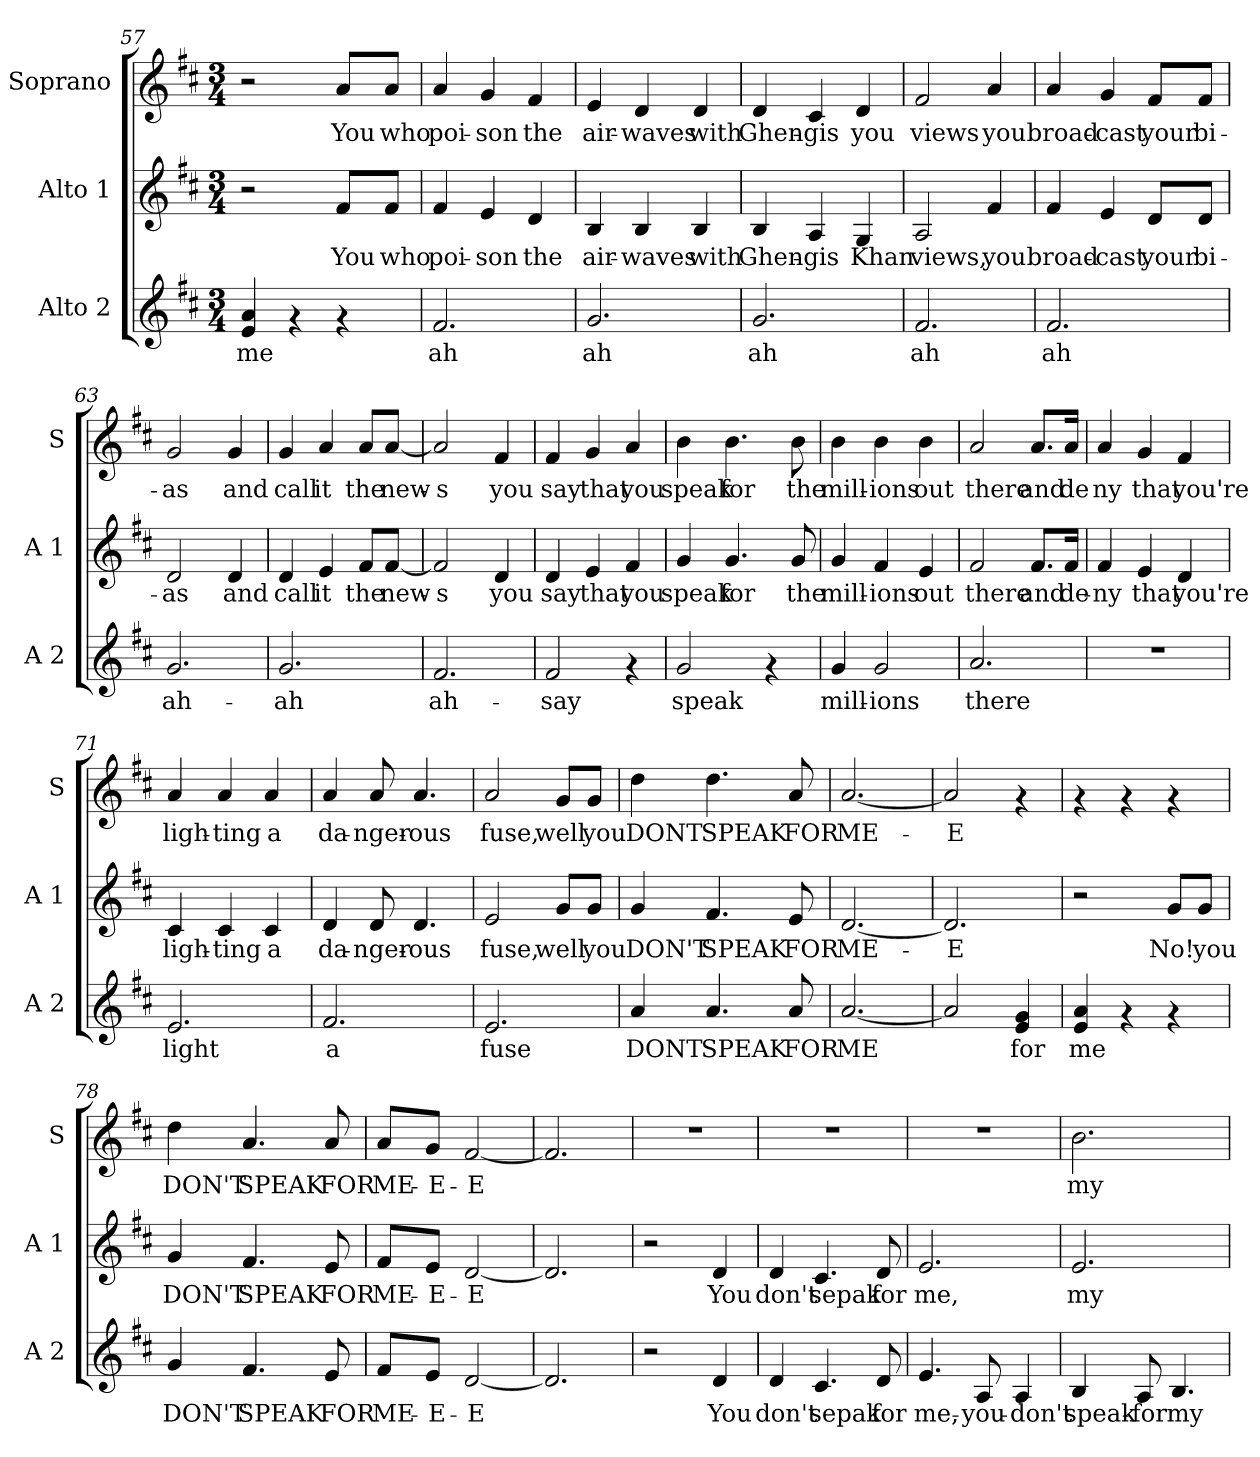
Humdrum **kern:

**kern	**text	**kern	**text	**kern	**text
*part3	*part3	*part2	*part2	*part1	*part1
*staff3	*staff3	*staff2	*staff2	*staff1	*staff1
*I"Alto 2	*	*I"Alto 1	*	*I"Soprano	*
*I'A 2	*	*I'A 1	*	*I'S	*
*clefG2	*	*clefG2	*	*clefG2	*
*k[f#c#]	*	*k[f#c#]	*	*k[f#c#]	*
*D:	*	*D:	*	*D:	*
*M3/4	*	*M3/4	*	*M3/4	*
=57	=57	=57	=57	=57	=57
!	!LO:LY:b:cj	!	!	!	!
4a/ 4e/	me	2r	.	2r	.
4rf	.	.	.	.	.
!	!	!	!LO:LY:b:cj	!	!LO:LY:b:cj
4rf	.	8f#/L	You	8a/L	You
!	!	!	!LO:LY:b:cj	!	!LO:LY:b:cj
.	.	8f#/J	who	8a/J	who
=58	=58	=58	=58	=58	=58
!	!LO:LY:b:cj	!	!LO:LY:b:cj	!	!LO:LY:b:cj
2.f#/	ah	4f#/	poi-	4a/	poi-
!	!	!	!LO:LY:b:cj	!	!LO:LY:b:cj
.	.	4e/	-son	4g/	-son
!	!	!	!LO:LY:b:cj	!	!LO:LY:b:cj
.	.	4d/	the	4f#/	the
=59	=59	=59	=59	=59	=59
!	!LO:LY:b:cj	!	!LO:LY:b:cj	!	!LO:LY:b:cj
2.g/	ah	4B/	air-	4e/	air-
!	!	!	!LO:LY:b:cj	!	!LO:LY:b:cj
.	.	4B/	-waves	4d/	-waves
!	!	!	!LO:LY:b:cj	!	!LO:LY:b:cj
.	.	4B/	with	4d/	with
=60	=60	=60	=60	=60	=60
!	!LO:LY:b:cj	!	!LO:LY:b:cj	!	!LO:LY:b:cj
2.g/	ah	4B/	Ghen-	4d/	Ghen-
!	!	!	!LO:LY:b:cj	!	!LO:LY:b:cj
.	.	4A/	-gis	4c#/	-gis
!	!	!	!LO:LY:b:cj	!	!LO:LY:b:cj
.	.	4G/	Khan	4d/	you
=61	=61	=61	=61	=61	=61
!	!LO:LY:b:cj	!	!LO:LY:b:cj	!	!LO:LY:b:cj
2.f#/	ah	2A/	views,	2f#/	views
!	!	!	!LO:LY:b:cj	!	!LO:LY:b:cj
.	.	4f#/	you	4a/	you
!!LO:LB:g=z
=62	=62	=62	=62	=62	=62
!	!LO:LY:b:cj	!	!LO:LY:b:cj	!	!LO:LY:b:cj
2.f#/	ah	4f#/	broad-	4a/	broad-
!	!	!	!LO:LY:b:cj	!	!LO:LY:b:cj
.	.	4e/	-cast	4g/	-cast
!	!	!	!LO:LY:b:cj	!	!LO:LY:b:cj
.	.	8d/L	your	8f#/L	your
!	!	!	!LO:LY:b:cj	!	!LO:LY:b:cj
.	.	8d/J	bi-	8f#/J	bi-
=63	=63	=63	=63	=63	=63
!	!LO:LY:b:cj	!	!LO:LY:b:cj	!	!LO:LY:b:cj
2.g/	ah-	2d/	-as	2g/	-as
!	!	!	!LO:LY:b:cj	!	!LO:LY:b:cj
.	.	4d/	and	4g/	and
=64	=64	=64	=64	=64	=64
!	!LO:LY:b:cj	!	!LO:LY:b:cj	!	!LO:LY:b:cj
2.g/	-ah	4d/	call	4g/	call
!	!	!	!LO:LY:b:cj	!	!LO:LY:b:cj
.	.	4e/	it	4a/	it
!	!	!	!LO:LY:b:cj	!	!LO:LY:b:cj
.	.	8f#/L	the	8a/L	the
!	!	!	!LO:LY:b:cj	!	!LO:LY:b:cj
.	.	[<8f#/J	new-	[<8a/J	new-
=65	=65	=65	=65	=65	=65
!	!LO:LY:b:cj	!	!LO:LY:b:cj	!	!LO:LY:b:cj
2.f#/	ah-	2f#/]	-s	2a/]	-s
!	!	!	!LO:LY:b:cj	!	!LO:LY:b:cj
.	.	4d/	you	4f#/	you
=66	=66	=66	=66	=66	=66
!	!LO:LY:b:cj	!	!LO:LY:b:cj	!	!LO:LY:b:cj
2f#/	-say	4d/	say	4f#/	say
!	!	!	!LO:LY:b:cj	!	!LO:LY:b:cj
.	.	4e/	that	4g/	that
!	!	!	!LO:LY:b:cj	!	!LO:LY:b:cj
4rf	.	4f#/	you	4a/	you
=67	=67	=67	=67	=67	=67
!	!LO:LY:b:cj	!	!LO:LY:b:cj	!	!LO:LY:b:cj
2g/	speak	4g/	speak	4b\	speak
!	!	!	!LO:LY:b:cj	!	!LO:LY:b:cj
.	.	4.g/	for	4.b\	for
4rf	.	.	.	.	.
!	!	!	!LO:LY:b:cj	!	!LO:LY:b:cj
.	.	8g/	the	8b\	the
!!LO:LB:g=z
=68	=68	=68	=68	=68	=68
!	!LO:LY:b:cj	!	!LO:LY:b:cj	!	!LO:LY:b:cj
4g/	mill-	4g/	mill-	4b\	mill-
!	!LO:LY:b:cj	!	!LO:LY:b:cj	!	!LO:LY:b:cj
2g/	-ions	4f#/	-ions	4b\	-ions
!	!	!	!LO:LY:b:cj	!	!LO:LY:b:cj
.	.	4e/	out	4b\	out
=69	=69	=69	=69	=69	=69
!	!LO:LY:b:cj	!	!LO:LY:b:cj	!	!LO:LY:b:cj
2.a/	there	2f#/	there	2a/	there
!	!	!	!LO:LY:b:cj	!	!LO:LY:b:cj
.	.	8.f#/L	and	8.a/L	and
!	!	!	!LO:LY:b:cj	!	!LO:LY:b:cj
.	.	16f#/J	de-	16a/J	de
=70	=70	=70	=70	=70	=70
!	!	!	!LO:LY:b:cj	!	!LO:LY:b:cj
2.r	.	4f#/	-ny	4a/	ny
!	!	!	!LO:LY:b:cj	!	!LO:LY:b:cj
.	.	4e/	that	4g/	that
!	!	!	!LO:LY:b:cj	!	!LO:LY:b:cj
.	.	4d/	you're	4f#/	you're
=71	=71	=71	=71	=71	=71
!	!LO:LY:b:cj	!	!LO:LY:b:cj	!	!LO:LY:b:cj
2.e/	light	4c#/	ligh-	4a/	ligh-
!	!	!	!LO:LY:b:cj	!	!LO:LY:b:cj
.	.	4c#/	-ting	4a/	-ting
!	!	!	!LO:LY:b:cj	!	!LO:LY:b:cj
.	.	4c#/	a	4a/	a
=72	=72	=72	=72	=72	=72
!	!LO:LY:b:cj	!	!LO:LY:b:cj	!	!LO:LY:b:cj
2.f#/	a	4d/	da-	4a/	da-
!	!	!	!LO:LY:b:cj	!	!LO:LY:b:cj
.	.	8d/	-nger-	8a/	-nger-
!	!	!	!LO:LY:b:cj	!	!LO:LY:b:cj
.	.	4.d/	-ous	4.a/	-ous
=73	=73	=73	=73	=73	=73
!	!LO:LY:b:cj	!	!LO:LY:b:cj	!	!LO:LY:b:cj
2.e/	fuse	2e/	fuse,	2a/	fuse,
!	!	!	!LO:LY:b:cj	!	!LO:LY:b:cj
.	.	8g/L	well	8g/L	well
!	!	!	!LO:LY:b:cj	!	!LO:LY:b:cj
.	.	8g/J	you	8g/J	you
!!LO:PB:g=z
=74	=74	=74	=74	=74	=74
!	!LO:LY:b:cj	!	!LO:LY:b:cj	!	!LO:LY:b:cj
4a/	DONT	4g/	DON'T	4dd\	DONT
!	!LO:LY:b:cj	!	!LO:LY:b:cj	!	!LO:LY:b:cj
4.a/	SPEAK	4.f#/	SPEAK	4.dd\	SPEAK
!	!LO:LY:b:cj	!	!LO:LY:b:cj	!	!LO:LY:b:cj
8a/	FOR	8e/	FOR	8a/	FOR
=75	=75	=75	=75	=75	=75
!	!LO:LY:b:cj	!	!LO:LY:b:cj	!	!LO:LY:b:cj
[<2.a/	ME-	[<2.d/	ME-	[<2.a/	ME-
=76	=76	=76	=76	=76	=76
!	!LO:LY:b:cj	!	!LO:LY:b:cj	!	!LO:LY:b:cj
2a/]	--	2.d/]	-E	2a/]	-E
!	!LO:LY:b:cj	!	!	!	!
4g/ 4e/	-for	.	.	4rf	.
=77	=77	=77	=77	=77	=77
!	!LO:LY:b:cj	!	!	!	!
4a/ 4e/	me	2r	.	4rf	.
4rf	.	.	.	4rf	.
!	!	!	!LO:LY:b:cj	!	!
4rf	.	8g/L	No!	4rf	.
!	!	!	!LO:LY:b:cj	!	!
.	.	8g/J	you	.	.
=78	=78	=78	=78	=78	=78
!	!LO:LY:b:cj	!	!LO:LY:b:cj	!	!LO:LY:b:cj
4g/	DON'T	4g/	DON'T	4dd\	DON'T
!	!LO:LY:b:cj	!	!LO:LY:b:cj	!	!LO:LY:b:cj
4.f#/	SPEAK	4.f#/	SPEAK	4.a/	SPEAK
!	!LO:LY:b:cj	!	!LO:LY:b:cj	!	!LO:LY:b:cj
8e/	FOR	8e/	FOR	8a/	FOR
=79	=79	=79	=79	=79	=79
!	!LO:LY:b:cj	!	!LO:LY:b:cj	!	!LO:LY:b:cj
8f#/L	ME-	8f#/L	ME-	8a/L	ME-
!	!LO:LY:b:cj	!	!LO:LY:b:cj	!	!LO:LY:b:cj
8e/J	-E-	8e/J	-E-	8g/J	-E-
!	!LO:LY:b:cj	!	!LO:LY:b:cj	!	!LO:LY:b:cj
[<2d/	-E	[<2d/	-E	[<2f#/	-E
!!LO:LB:g=z
=80	=80	=80	=80	=80	=80
!	!LO:LY:b:cj	!	!LO:LY:b:cj	!	!LO:LY:b:cj
2.d/]	.	2.d/]	.	2.f#/]	.
=81	=81	=81	=81	=81	=81
2r	.	2r	.	2.r	.
!	!LO:LY:b:cj	!	!LO:LY:b:cj	!	!
4d/	You	4d/	You	.	.
=82	=82	=82	=82	=82	=82
!	!LO:LY:b:cj	!	!LO:LY:b:cj	!	!
4d/	don't	4d/	don't	2.r	.
!	!LO:LY:b:cj	!	!LO:LY:b:cj	!	!
4.c#/	sepak	4.c#/	sepak	.	.
!	!LO:LY:b:cj	!	!LO:LY:b:cj	!	!
8d/	for	8d/	for	.	.
=83	=83	=83	=83	=83	=83
!	!LO:LY:b:cj	!	!LO:LY:b:cj	!	!
4.e/	me,-	2.e/	me,	2.r	.
!	!LO:LY:b:cj	!	!	!	!
8A/	-you-	.	.	.	.
!	!LO:LY:b:cj	!	!	!	!
4A/	-don't	.	.	.	.
=84	=84	=84	=84	=84	=84
!	!LO:LY:b:cj	!	!LO:LY:b:cj	!	!LO:LY:b:cj
4B/	speak-	2.e/	my	2.b\	my
!	!LO:LY:b:cj	!	!	!	!
8A/	-for	.	.	.	.
!	!LO:LY:b:cj	!	!	!	!
4.B/	my	.	.	.	.
=	=	=	=	=	=
*-	*-	*-	*-	*-	*-
